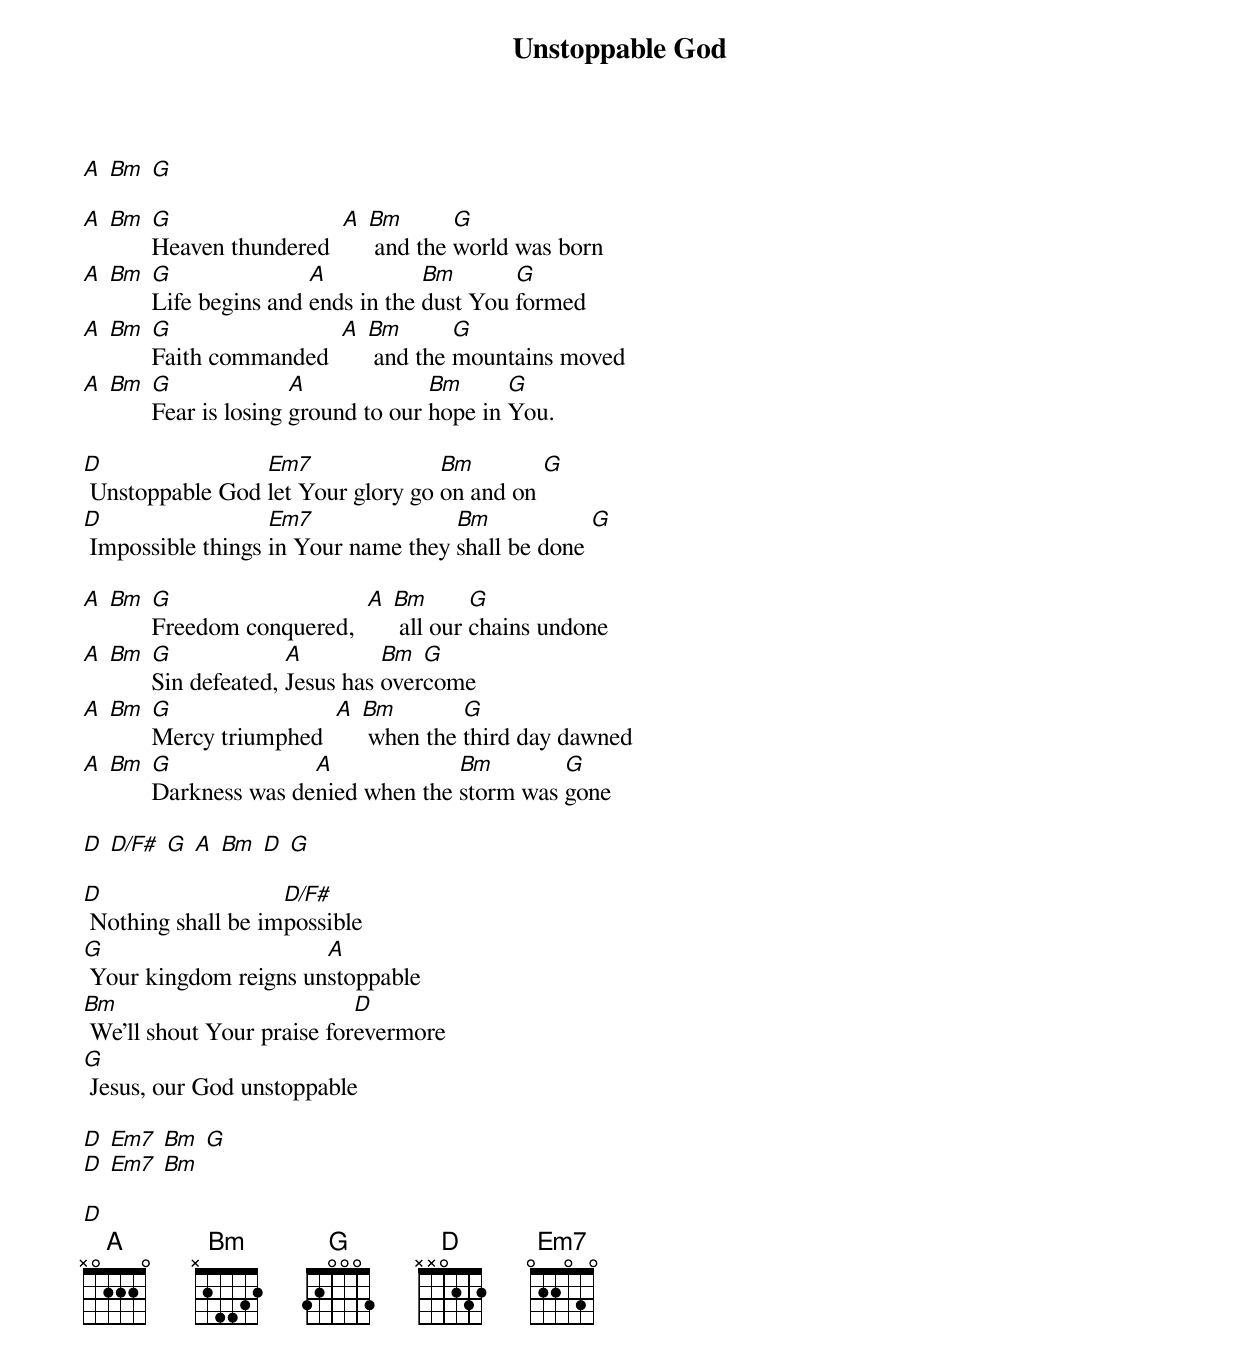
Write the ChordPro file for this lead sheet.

{title: Unstoppable God}
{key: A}
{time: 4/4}
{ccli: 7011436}
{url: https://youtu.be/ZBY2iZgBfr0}
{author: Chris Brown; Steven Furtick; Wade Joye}
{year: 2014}
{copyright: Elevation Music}


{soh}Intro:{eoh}
[A] [Bm] [G]

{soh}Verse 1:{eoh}
[A] [Bm] [G]Heaven thundered  [A] [Bm] and the [G]world was born
[A] [Bm] [G]Life begins and [A]ends in the [Bm]dust You [G]formed
[A] [Bm] [G]Faith commanded  [A] [Bm] and the [G]mountains moved
[A] [Bm] [G]Fear is losing [A]ground to our [Bm]hope in [G]You.

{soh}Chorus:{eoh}
[D] Unstoppable God [Em7]let Your glory go [Bm]on and on [G]
[D] Impossible things [Em7]in Your name they [Bm]shall be done [G]

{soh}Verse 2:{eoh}
[A] [Bm] [G]Freedom conquered,  [A] [Bm] all our [G]chains undone
[A] [Bm] [G]Sin defeated, [A]Jesus has [Bm]over[G]come
[A] [Bm] [G]Mercy triumphed  [A] [Bm] when the [G]third day dawned
[A] [Bm] [G]Darkness was de[A]nied when the [Bm]storm was [G]gone

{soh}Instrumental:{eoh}
[D] [D/F#] [G] [A] [Bm] [D] [G]

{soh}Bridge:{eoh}
[D] Nothing shall be im[D/F#]possible
[G] Your kingdom reigns un[A]stoppable
[Bm] We'll shout Your praise for[D]evermore
[G] Jesus, our God unstoppable

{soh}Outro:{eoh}
[D] [Em7] [Bm] [G]
[D] [Em7] [Bm]

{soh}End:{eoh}
[D]
